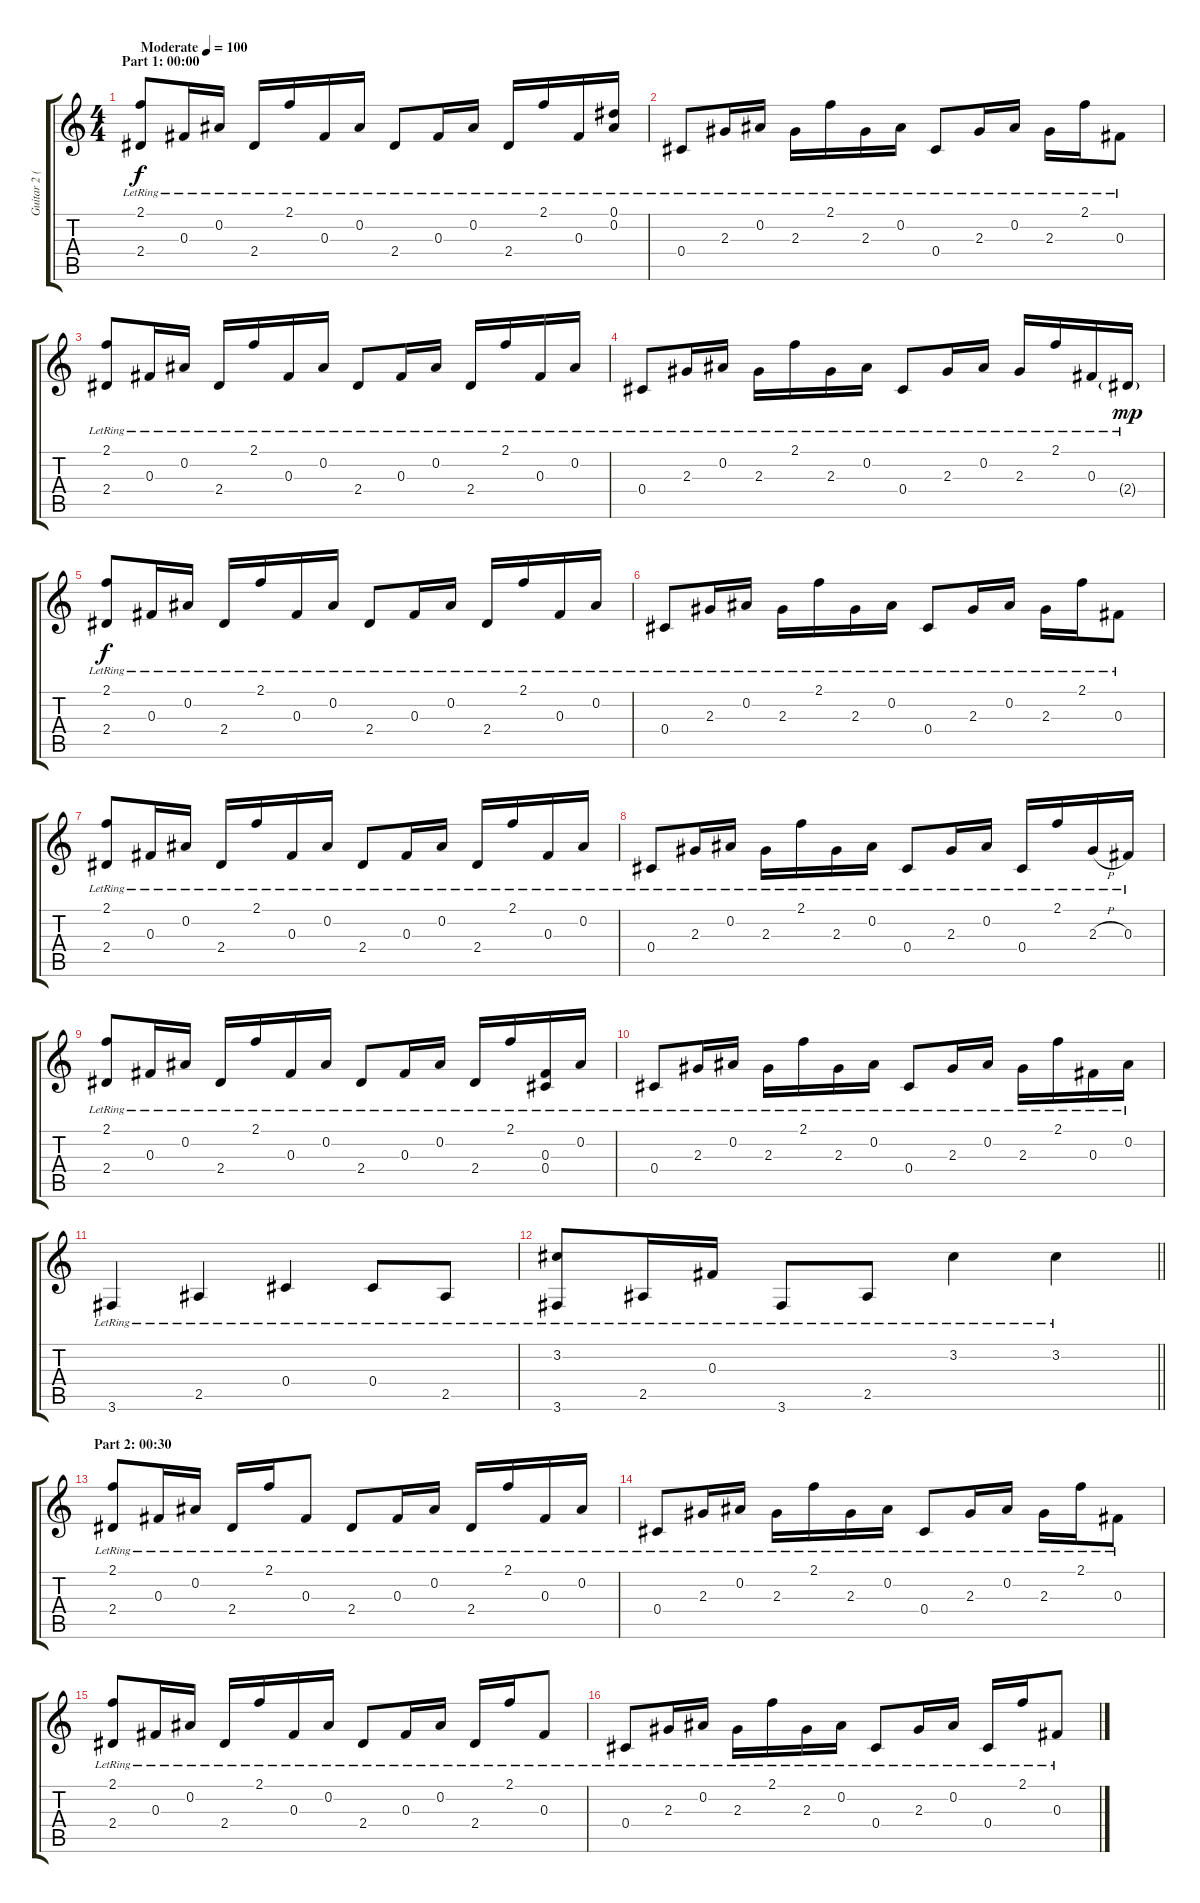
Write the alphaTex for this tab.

\track ("Guitar 2 (Acoustic Fingerstyle)" "Guitar 2 (") {instrument acousticguitarsteel}
\staff {score tabs}
\tuning (Eb4 Bb3 Gb3 Db3 Ab2 Eb2) {hide}
\ts (4 4)
\section ("" "Part 1: 00:00")
\tempo (100 "Moderate")
\clef g2
\ks c
(2.1{lr} 2.4{lr}).8{dy f instrument acousticguitarsteel} 0.3{lr}.16 0.2{lr}.16 2.4{lr}.16 2.1{lr}.16 0.3{lr}.16 0.2{lr}.16 2.4{lr}.8 0.3{lr}.16 0.2{lr}.16 2.4{lr}.16 2.1{lr}.16 0.3{lr}.16 (0.1{lr} 0.2{lr}).16 |
0.4{lr}.8 2.3{lr}.16 0.2{lr}.16 2.3{lr}.16 2.1{lr}.16 2.3{lr}.16 0.2{lr}.16 0.4{lr}.8 2.3{lr}.16 0.2{lr}.16 2.3{lr}.16 2.1{lr}.16 0.3{lr}.8 |
(2.1{lr} 2.4{lr}).8 0.3{lr}.16 0.2{lr}.16 2.4{lr}.16 2.1{lr}.16 0.3{lr}.16 0.2{lr}.16 2.4{lr}.8 0.3{lr}.16 0.2{lr}.16 2.4{lr}.16 2.1{lr}.16 0.3{lr}.16 0.2{lr}.16 |
0.4{lr}.8 2.3{lr}.16 0.2{lr}.16 2.3{lr}.16 2.1{lr}.16 2.3{lr}.16 0.2{lr}.16 0.4{lr}.8 2.3{lr}.16 0.2{lr}.16 2.3{lr}.16 2.1{lr}.16 0.3{lr}.16 2.4{g lr}.16{dy mp} |
(2.1{lr} 2.4{lr}).8{dy f} 0.3{lr}.16 0.2{lr}.16 2.4{lr}.16 2.1{lr}.16 0.3{lr}.16 0.2{lr}.16 2.4{lr}.8 0.3{lr}.16 0.2{lr}.16 2.4{lr}.16 2.1{lr}.16 0.3{lr}.16 0.2{lr}.16 |
0.4{lr}.8 2.3{lr}.16 0.2{lr}.16 2.3{lr}.16 2.1{lr}.16 2.3{lr}.16 0.2{lr}.16 0.4{lr}.8 2.3{lr}.16 0.2{lr}.16 2.3{lr}.16 2.1{lr}.16 0.3{lr}.8 |
(2.1{lr} 2.4{lr}).8 0.3{lr}.16 0.2{lr}.16 2.4{lr}.16 2.1{lr}.16 0.3{lr}.16 0.2{lr}.16 2.4{lr}.8 0.3{lr}.16 0.2{lr}.16 2.4{lr}.16 2.1{lr}.16 0.3{lr}.16 0.2{lr}.16 |
0.4{lr}.8 2.3{lr}.16 0.2{lr}.16 2.3{lr}.16 2.1{lr}.16 2.3{lr}.16 0.2{lr}.16 0.4{lr}.8 2.3{lr}.16 0.2{lr}.16 0.4{lr}.16 2.1{lr}.16 2.3{h lr}.16 0.3{lr}.16 |
(2.1{lr} 2.4{lr}).8 0.3{lr}.16 0.2{lr}.16 2.4{lr}.16 2.1{lr}.16 0.3{lr}.16 0.2{lr}.16 2.4{lr}.8 0.3{lr}.16 0.2{lr}.16 2.4{lr}.16 2.1{lr}.16 (0.3{lr} 0.4{lr}).16 0.2{lr}.16 |
0.4{lr}.8 2.3{lr}.16 0.2{lr}.16 2.3{lr}.16 2.1{lr}.16 2.3{lr}.16 0.2{lr}.16 0.4{lr}.8 2.3{lr}.16 0.2{lr}.16 2.3{lr}.16 2.1{lr}.16 0.3{lr}.16 0.2{lr}.16 |
3.6{lr}.4 2.5{lr}.4 0.4{lr}.4 0.4{lr}.8 2.5{lr}.8 |
\barLineRight lightlight
(3.2{lr} 3.6{lr}).8 2.5{lr}.16 0.3{lr}.16 3.6{lr}.8 2.5{lr}.8 3.2{lr}.4 3.2{lr}.4 |
\section ("" "Part 2: 00:30")
(2.1{lr} 2.4{lr}).8 0.3{lr}.16 0.2{lr}.16 2.4{lr}.16 2.1{lr}.16 0.3{lr}.8 2.4{lr}.8 0.3{lr}.16 0.2{lr}.16 2.4{lr}.16 2.1{lr}.16 0.3{lr}.16 0.2{lr}.16 |
0.4{lr}.8 2.3{lr}.16 0.2{lr}.16 2.3{lr}.16 2.1{lr}.16 2.3{lr}.16 0.2{lr}.16 0.4{lr}.8 2.3{lr}.16 0.2{lr}.16 2.3{lr}.16 2.1{lr}.16 0.3{lr}.8 |
(2.1{lr} 2.4{lr}).8 0.3{lr}.16 0.2{lr}.16 2.4{lr}.16 2.1{lr}.16 0.3{lr}.16 0.2{lr}.16 2.4{lr}.8 0.3{lr}.16 0.2{lr}.16 2.4{lr}.16 2.1{lr}.16 0.3{lr}.8 |
0.4{lr}.8 2.3{lr}.16 0.2{lr}.16 2.3{lr}.16 2.1{lr}.16 2.3{lr}.16 0.2{lr}.16 0.4{lr}.8 2.3{lr}.16 0.2{lr}.16 0.4{lr}.16 2.1{lr}.16 0.3{lr}.8
